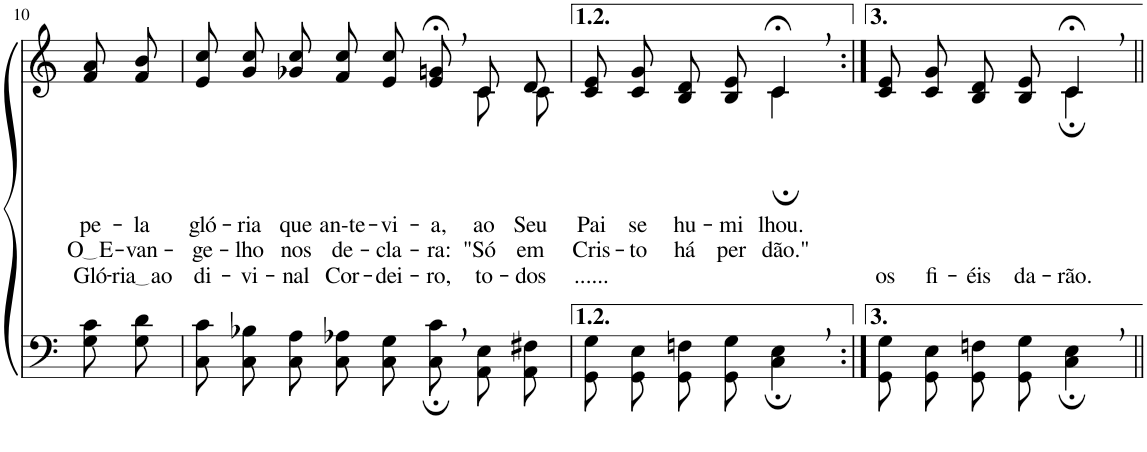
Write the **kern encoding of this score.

**kern	**kern	**text	**text	**text
*part2	*part1	*part1	*part1	*part1
*staff2	*staff1	*staff1	*staff1	*staff1
*I"Parte III e IV	*I"Parte I e II	*	*	*
!!LO:PB:g=z
*clefF4	*clefG2	*	*	*
*Trd-1c-2	*Trd-1c-2	*	*	*
*k[]	*k[]	*	*	*
*M4/4	*M4/4	*	*	*
=10	=10	=10	=10	=10
!	!	!LO:LY:b	!LO:LY:b	!LO:LY:b
8G\ 8c\L	8f/ 8a/L	pe-	O E	Gló-
!	!	!LO:LY:b	!LO:LY:b	!LO:LY:b
8G\ 8d\J	8f/ 8b/J	-la	-van-	ria ao
=11	=11	=11	=11	=11
!	!	!LO:LY:b	!LO:LY:b	!LO:LY:b
*	*^	*	*	*
8C\ 8c\L	8e/ 8cc/L	2.ryy	gló-	-ge-	di-
!	!	!	!LO:LY:b	!LO:LY:b	!LO:LY:b
8C\ 8B-X\J	8g/ 8cc/J	.	-ria	-lho	-vi-
!	!	!	!LO:LY:b	!LO:LY:b	!LO:LY:b
8C\ 8A\L	8g-X/ 8cc/L	.	que	nos	-nal
!	!	!	!LO:LY:b	!LO:LY:b	!LO:LY:b
8C\ 8A-X\J	8f/ 8cc/J	.	an-te-	de-	Cor-
!	!	!	!LO:LY:b	!LO:LY:b	!LO:LY:b
8C\ 8G\L	8e/ 8cc/L	.	-vi-	-cla-	-dei-
!	!	!	!LO:LY:b	!LO:LY:b	!LO:LY:b
8C;,\ 8c;,\J	8e;<,/ 8gn;<,/J	.	-a,	-ra:	-ro,
!	!	!	!	!	!LO:LY:b
!	!	!	!LO:LY:b	!LO:LY:b	!
8AA/ 8E/L	8c/L	8c\L	ao	"Só	to-
!	!	!	!	!	!LO:LY:b
!	!	!	!LO:LY:b	!LO:LY:b	!
8AA/ 8F#X/J	8d/J	8c\J	Seu	em	-dos
=12	=12	=12	=12	=12	=12
!	!	!	!LO:LY:b	!LO:LY:b	!LO:LY:b
8GG/ 8G/L	8c/ 8e/L	2ryy	Pai	Cris-	......
!	!	!	!LO:LY:b	!LO:LY:b	!
8GG/ 8E/J	8c/ 8g/J	.	se	-to	.
!	!	!	!LO:LY:b	!LO:LY:b	!
8GG/ 8Fn/L	8B/ 8d/L	.	hu-	há	.
!	!	!	!LO:LY:b	!LO:LY:b	!
8GG/ 8G/J	8B/ 8e/J	.	-mi-	per-	.
!	!	!	!LO:LY:b	!LO:LY:b	!
4C\;, 4E\;,	4c;<,/	4c;\	-lhou.	-dão."	.
=13:|!	=13:|!	=13:|!	=13:|!	=13:|!	=13:|!
!	!	!	!	!	!LO:LY:b
8GG/ 8G/L	8c/ 8e/L	2ryy	.	.	os
!	!	!	!	!	!LO:LY:b
8GG/ 8E/J	8c/ 8g/J	.	.	.	fi-
!	!	!	!	!	!LO:LY:b
8GG/ 8Fn/L	8B/ 8d/L	.	.	.	-éis
!	!	!	!	!	!LO:LY:b
8GG/ 8G/J	8B/ 8e/J	.	.	.	da-
!	!	!	!	!	!LO:LY:b
4C\;, 4E\;,	4c;<,/	4c;\	.	.	-rão.
*	*v	*v	*	*	*
=||	=||	=||	=||	=||
*-	*-	*-	*-	*-
